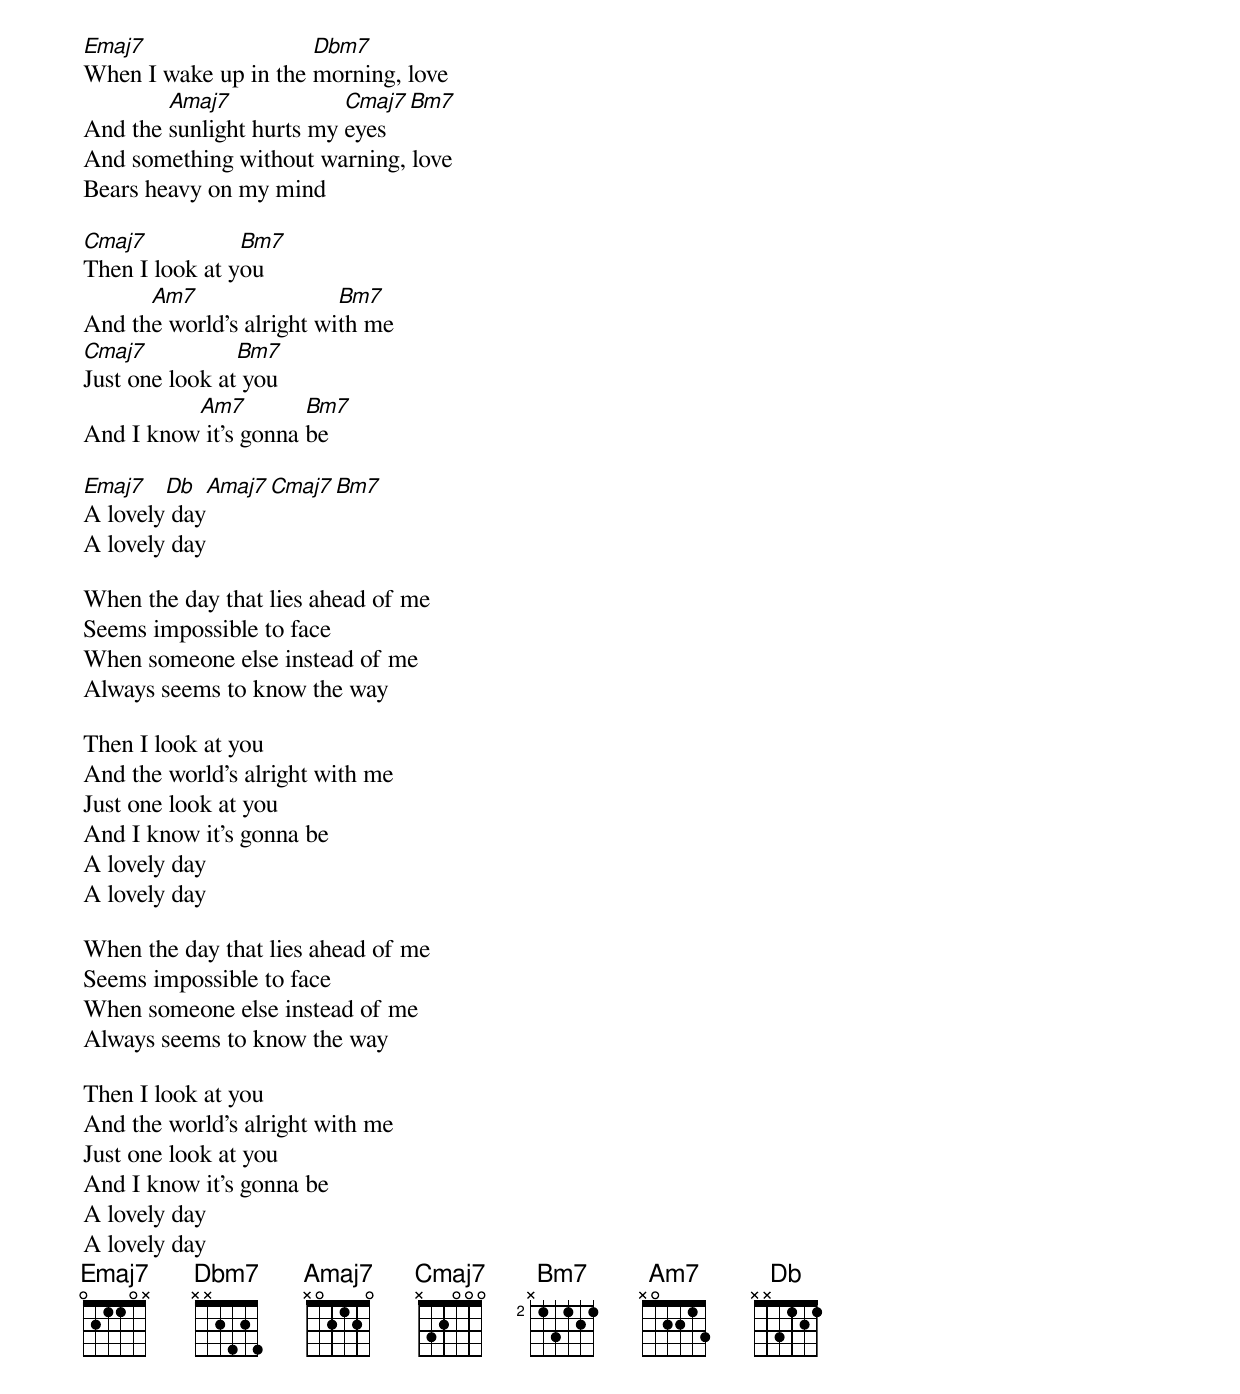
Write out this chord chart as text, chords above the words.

Emaj7                 Dbm7
When I wake up in the morning, love
        Amaj7             Cmaj7  Bm7
And the sunlight hurts my eyes
And something without warning, love
Bears heavy on my mind

Cmaj7           Bm7
Then I look at you
      Am7                 Bm7
And the world's alright with me
Cmaj7           Bm7
Just one look at you
          Am7         Bm7
And I know it's gonna be

Emaj7   Db  Amaj7  Cmaj7  Bm7
A lovely day
A lovely day

When the day that lies ahead of me
Seems impossible to face
When someone else instead of me
Always seems to know the way

Then I look at you
And the world's alright with me
Just one look at you
And I know it's gonna be
A lovely day
A lovely day

When the day that lies ahead of me
Seems impossible to face
When someone else instead of me
Always seems to know the way

Then I look at you
And the world's alright with me
Just one look at you
And I know it's gonna be
A lovely day
A lovely day
